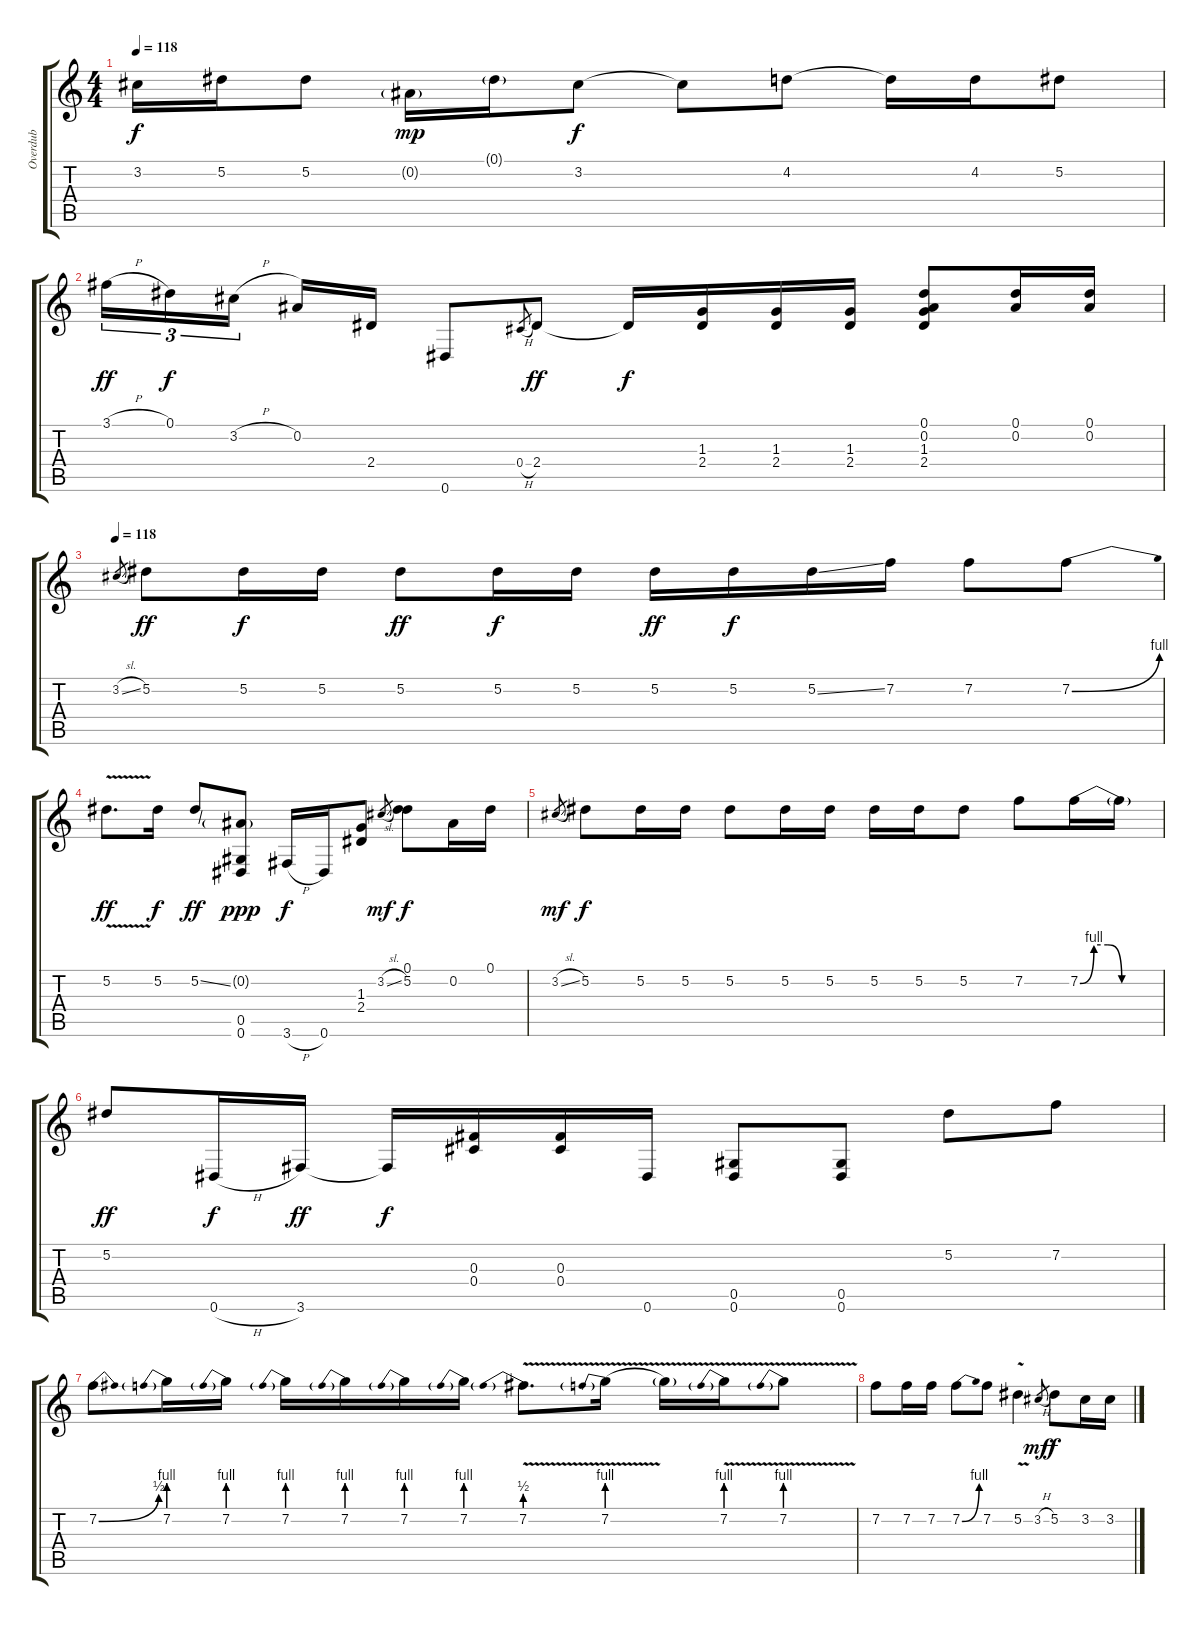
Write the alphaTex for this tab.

\track ("Overdub" "Overdub") {instrument fretlessbass}
\staff {score tabs}
\tuning (Eb4 Bb3 Gb3 Db3 Ab2 Eb2) {hide}
\ts (4 4)
\tempo 118
\clef g2
\ks c
3.2{t}.16{dy f} 5.2.16 5.2.8 0.2{g}.16{dy mp} 0.1{g}.16 3.2.8{dy f} 3.2{t}.8 4.2.8 4.2{t}.16 4.2.16 5.2.8 |
3.1{h}.16{tu (3 2) dy ff} 0.1.16{tu (3 2) dy f} 3.2{h}.16{tu (3 2)} 0.2.16 2.4.16 0.6.8 0.4{h}.8{gr} 2.4.8{dy ff} 2.4{t}.16{dy f} (1.3 2.4).16 (1.3 2.4).16 (1.3 2.4).16 (0.1 0.2 1.3 2.4).8 (0.1 0.2).16 (0.1 0.2).16 |
\tempo 118
3.2{sl}.8{gr} 5.2.8{dy ff} 5.2.16{dy f} 5.2.16 5.2.8{dy ff} 5.2.16{dy f} 5.2.16 5.2.16{dy ff} 5.2.16{dy f} 5.2{ss}.16 7.2.16 7.2.8 7.2{be (bend 0 0 60 4)}.8 |
5.2{v}.8{d dy ff} 5.2.16{dy f} 5.2{ss}.8{dy ff} (0.2{g} 0.5 0.6).8{dy ppp} 3.6{h}.16{dy f} 0.6.16 (1.3 2.4).8 3.2{sl}.8{gr dy mf} (0.1 5.2).8{dy f} 0.2.16 0.1.16 |
3.2{sl}.8{gr dy mf} 5.2.8{dy f} 5.2.16 5.2.16 5.2.8 5.2.16 5.2.16 5.2.16 5.2.16 5.2.8 7.2.8 7.2{be (custom 0 0 10 4 20 4 30 0 60 0)}.16 7.2{t}.16 |
5.2.8{dy ff} 0.6{h}.16{dy f} 3.6.16{dy ff} 3.6{t}.16{dy f} (0.3 0.4).16 (0.3 0.4).16 0.6.16 (0.5 0.6).8 (0.5 0.6).8 5.2.8 7.2.8 |
7.2{be (bend 0 0 60 2)}.8 7.2{be (prebend 0 4 60 4)}.16 7.2{be (prebend 0 4 60 4)}.16 7.2{be (prebend 0 4 60 4)}.16 7.2{be (prebend 0 4 60 4)}.16 7.2{be (prebend 0 4 60 4)}.16 7.2{be (prebend 0 4 60 4)}.16 7.2{be (prebend 0 2 60 2) v}.8{d} 7.2{be (prebend 0 4 60 4) v}.16 7.2{t}.16 7.2{be (prebend 0 4 60 4) v}.16 7.2{be (prebend 0 4 60 4) v}.8 |
7.2.8 7.2.16 7.2.16 7.2{be (bend 0 0 60 4)}.8 7.2.8 5.2{v}.4 3.2{h}.8{gr dy mf} 5.2.8{dy f} 3.2.16 3.2.16
